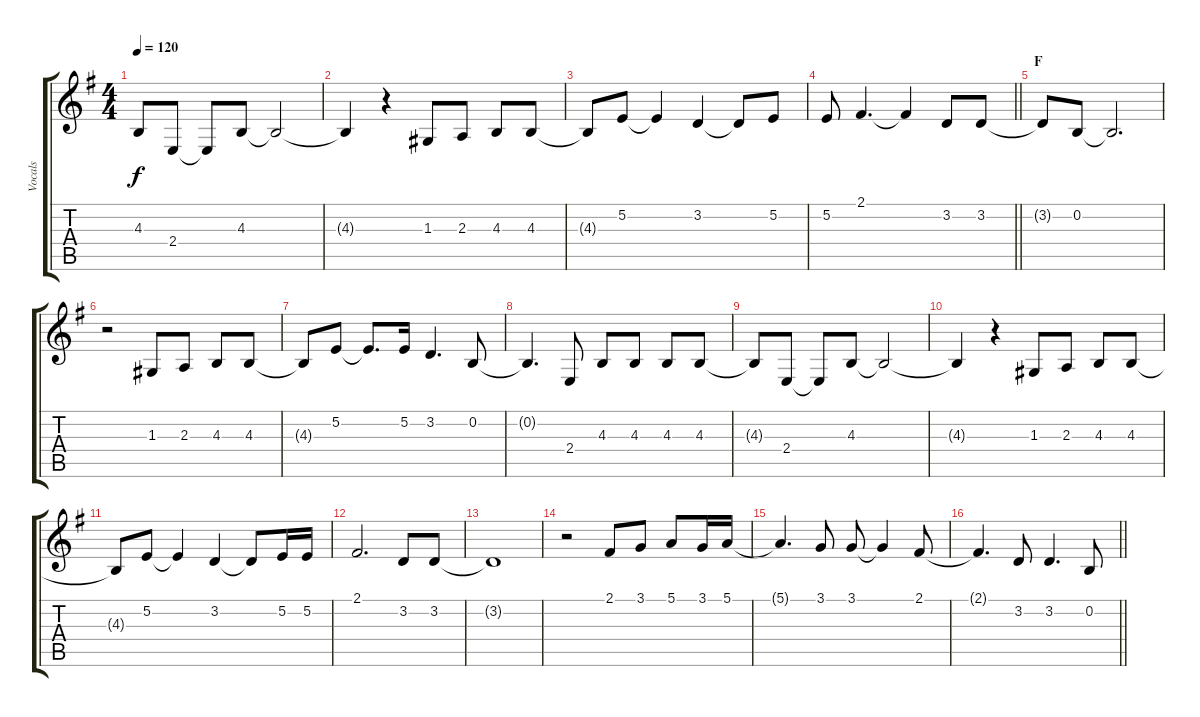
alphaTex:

\track ("Vocals" "Vocals") {instrument flute}
\staff {score tabs}
\tuning (E4 B3 G3 D3 A2 E2) {hide}
\ts (4 4)
\tempo 120
\clef g2
\ks g
4.3{t}.8{dy f} 2.4.8 2.4{t}.8 4.3.8 4.3{t}.2 |
4.3{t}.4 r.4 1.3.8 2.3.8 4.3.8 4.3.8 |
4.3{t}.8 5.2.8 5.2{t}.4 3.2.4 3.2{t}.8 5.2.8 |
\barLineRight lightlight
5.2.8 2.1.4{d} 2.1{t}.4 3.2.8 3.2.8 |
\section ("" "F")
3.2{t}.8 0.2.8 0.2{t}.2{d} |
r.2 1.3.8 2.3.8 4.3.8 4.3.8 |
4.3{t}.8 5.2.8 5.2{t}.8{d} 5.2.16 3.2.4{d} 0.2.8 |
0.2{t}.4{d} 2.4.8 4.3.8 4.3.8 4.3.8 4.3.8 |
4.3{t}.8 2.4.8 2.4{t}.8 4.3.8 4.3{t}.2 |
4.3{t}.4 r.4 1.3.8 2.3.8 4.3.8 4.3.8 |
4.3{t}.8 5.2.8 5.2{t}.4 3.2.4 3.2{t}.8 5.2.16 5.2.16 |
2.1.2{d} 3.2.8 3.2.8 |
3.2{t}.1 |
r.2 2.1.8 3.1.8 5.1.8 3.1.16 5.1.16 |
5.1{t}.4{d} 3.1.8 3.1.8 3.1{t}.4 2.1.8 |
\barLineRight lightlight
2.1{t}.4{d} 3.2.8 3.2.4{d} 0.2.8
